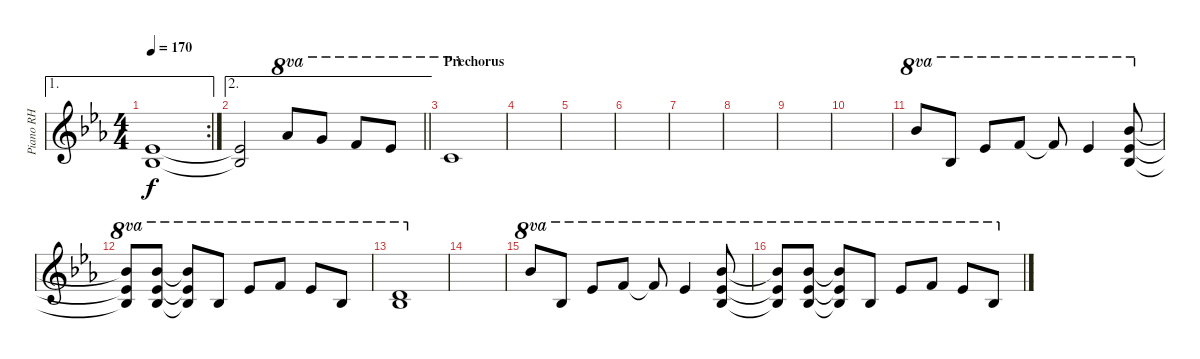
\track ("Piano RH" "Piano RH") {instrument acousticgrandpiano}
\staff {score}
\tuning (E4 B3 G3 D3 A2 E2) {hide}
\ae 1
\rc 2
\ts (4 4)
\tempo 170
\clef g2
\ks eb
(3.3{t} 13.4{t}).1{dy f} |
\ae 2
\barLineRight lightlight
(3.3{t} 13.4{t}).2 16.1.8{ot 8va} 15.1.8{ot 8va} 13.1.8{ot 8va} 11.1.8{ot 8va} |
\section ("" "Prechorus")
8.1.1{ot 8va} |
|
|
|
|
|
|
|
18.1.8{ot 8va} 6.1.8{ot 8va} 11.1.8{ot 8va} 13.1.8{ot 8va} 13.1{t}.8{ot 8va} 11.1.4{ot 8va} (6.1 16.2 27.3).8{ot 8va} |
(6.1{t} 16.2{t} 27.3{t}).8{ot 8va} (6.1 16.2 27.3).8{ot 8va} (6.1{t} 16.2{t} 27.3{t}).8{ot 8va} 6.1.8{ot 8va} 11.1.8{ot 8va} 13.1.8{ot 8va} 11.1.8{ot 8va} 6.1.8{ot 8va} |
(11.2 19.3).1{ot 8va} |
|
18.1.8{ot 8va} 6.1.8{ot 8va} 11.1.8{ot 8va} 13.1.8{ot 8va} 13.1{t}.8{ot 8va} 11.1.4{ot 8va} (6.1 16.2 27.3).8{ot 8va} |
(6.1{t} 16.2{t} 27.3{t}).8{ot 8va} (6.1 16.2 27.3).8{ot 8va} (6.1{t} 16.2{t} 27.3{t}).8{ot 8va} 6.1.8{ot 8va} 11.1.8{ot 8va} 13.1.8{ot 8va} 11.1.8{ot 8va} 6.1.8{ot 8va}
